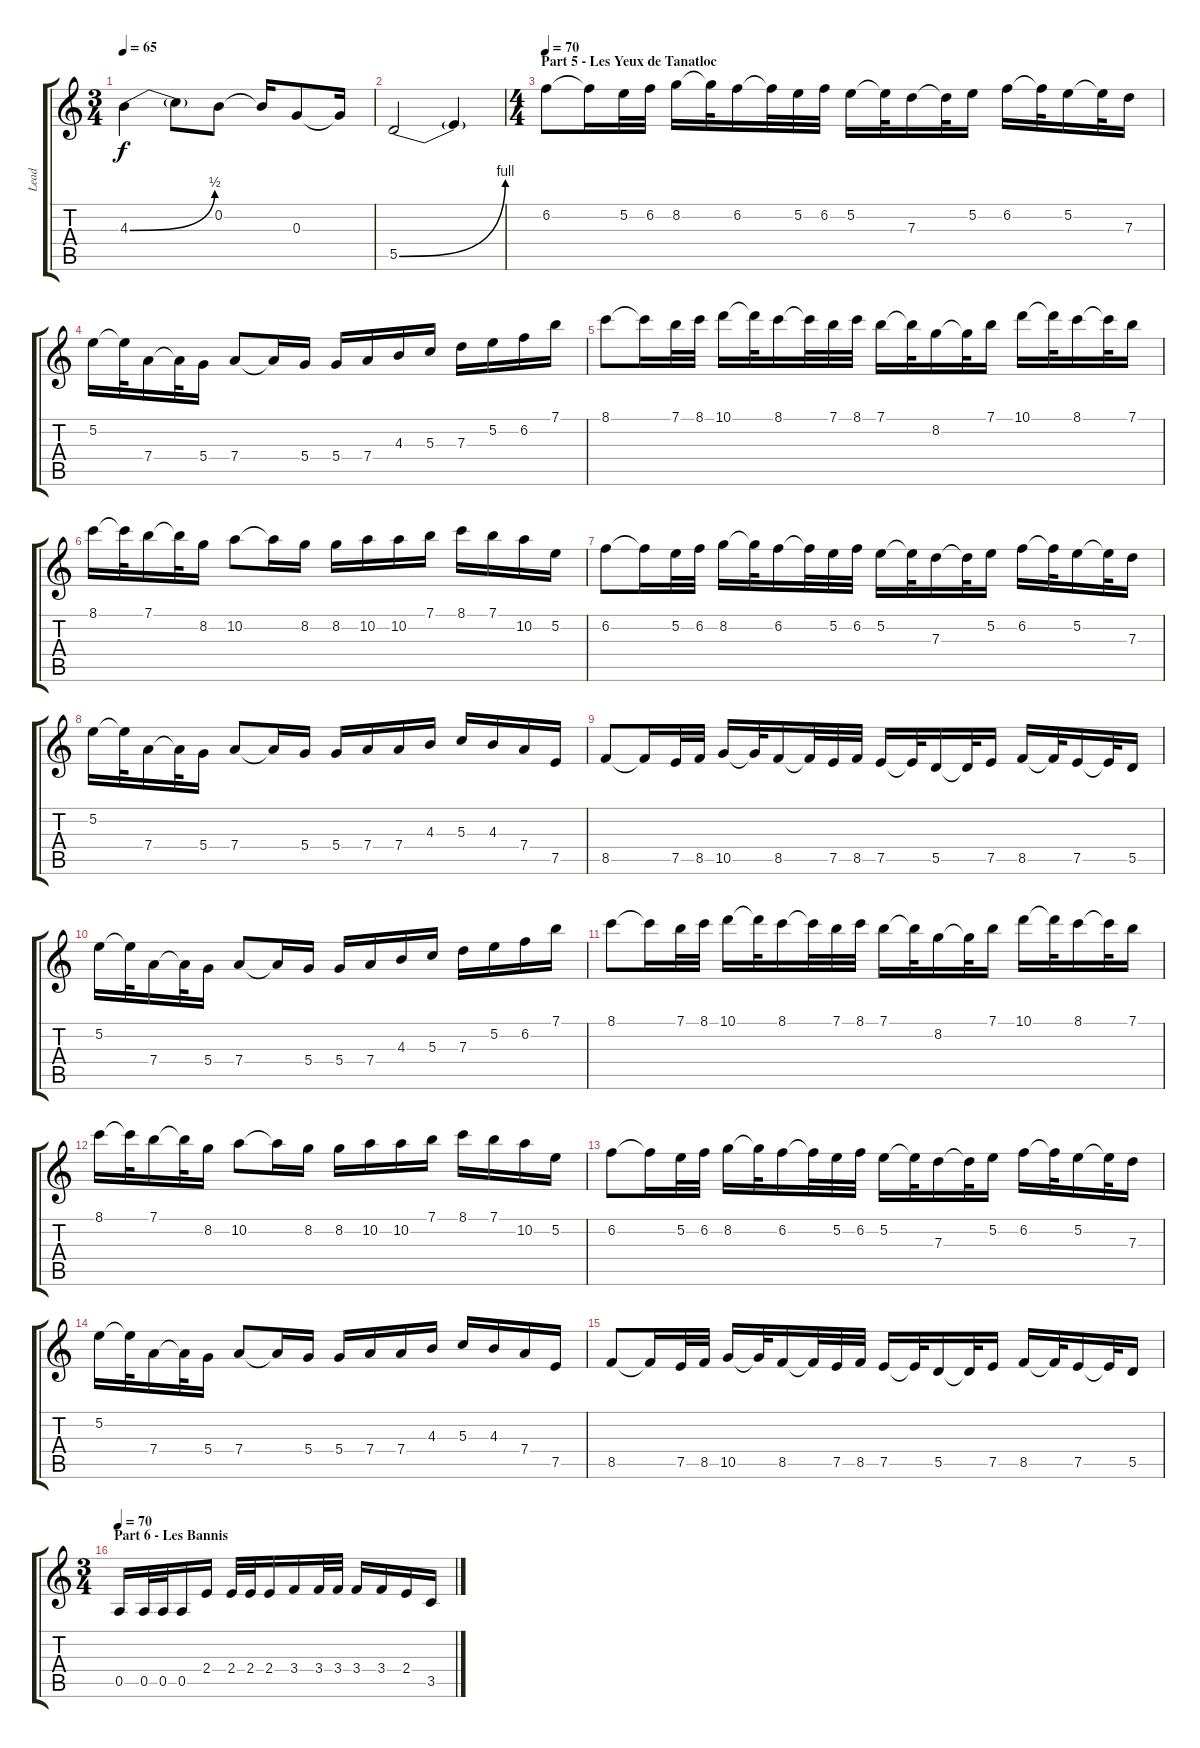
\track ("Lead" "Lead") {instrument distortionguitar}
\staff {score tabs}
\tuning (E4 B3 G3 D3 A2 E2) {hide}
\ts (3 4)
\tempo 65
\clef g2
\ks c
4.3{be (bend 0 0 60 2)}.4{dy f} 4.3{t}.8 0.2.8 0.2{t}.16 0.3.8 0.3{t}.16 |
5.5{be (bend 0 0 60 4)}.2 5.5{t}.4 |
\ts (4 4)
\section ("" "Part 5 - Les Yeux de Tanatloc")
\tempo 70
6.2.8{volume 9} 6.2{t}.16 5.2.32 6.2.32 8.2.16 8.2{t}.32 6.2.16 6.2{t}.32 5.2.32 6.2.32 5.2.16 5.2{t}.32 7.3.16 7.3{t}.32 5.2.16 6.2.16 6.2{t}.32 5.2.16 5.2{t}.32 7.3.16 |
5.2.16{volume 11} 5.2{t}.32 7.4.16 7.4{t}.32 5.4.16 7.4.8 7.4{t}.16 5.4.16 5.4.16 7.4.16 4.3.16 5.3.16 7.3.16 5.2.16 6.2.16 7.1.16 |
8.1.8 8.1{t}.16 7.1.32 8.1.32 10.1.16 10.1{t}.32 8.1.16 8.1{t}.32 7.1.32 8.1.32 7.1.16 7.1{t}.32 8.2.16 8.2{t}.32 7.1.16 10.1.16 10.1{t}.32 8.1.16 8.1{t}.32 7.1.16 |
8.1.16 8.1{t}.32 7.1.16 7.1{t}.32 8.2.16 10.2.8 10.2{t}.16 8.2.16 8.2.16 10.2.16 10.2.16 7.1.16 8.1.16 7.1.16 10.2.16 5.2.16 |
6.2.8 6.2{t}.16 5.2.32 6.2.32 8.2.16 8.2{t}.32 6.2.16 6.2{t}.32 5.2.32 6.2.32 5.2.16 5.2{t}.32 7.3.16 7.3{t}.32 5.2.16 6.2.16 6.2{t}.32 5.2.16 5.2{t}.32 7.3.16 |
5.2.16 5.2{t}.32 7.4.16 7.4{t}.32 5.4.16 7.4.8 7.4{t}.16 5.4.16 5.4.16 7.4.16 7.4.16 4.3.16 5.3.16 4.3.16 7.4.16 7.5.16 |
8.5.8 8.5{t}.16 7.5.32 8.5.32 10.5.16 10.5{t}.32 8.5.16 8.5{t}.32 7.5.32 8.5.32 7.5.16 7.5{t}.32 5.5.16 5.5{t}.32 7.5.16 8.5.16 8.5{t}.32 7.5.16 7.5{t}.32 5.5.16 |
5.2.16 5.2{t}.32 7.4.16 7.4{t}.32 5.4.16 7.4.8 7.4{t}.16 5.4.16 5.4.16 7.4.16 4.3.16 5.3.16 7.3.16 5.2.16 6.2.16 7.1.16 |
8.1.8 8.1{t}.16 7.1.32 8.1.32 10.1.16 10.1{t}.32 8.1.16 8.1{t}.32 7.1.32 8.1.32 7.1.16 7.1{t}.32 8.2.16 8.2{t}.32 7.1.16 10.1.16 10.1{t}.32 8.1.16 8.1{t}.32 7.1.16 |
8.1.16 8.1{t}.32 7.1.16 7.1{t}.32 8.2.16 10.2.8 10.2{t}.16 8.2.16 8.2.16 10.2.16 10.2.16 7.1.16 8.1.16 7.1.16 10.2.16 5.2.16 |
6.2.8 6.2{t}.16 5.2.32 6.2.32 8.2.16 8.2{t}.32 6.2.16 6.2{t}.32 5.2.32 6.2.32 5.2.16 5.2{t}.32 7.3.16 7.3{t}.32 5.2.16 6.2.16 6.2{t}.32 5.2.16 5.2{t}.32 7.3.16 |
5.2.16 5.2{t}.32 7.4.16 7.4{t}.32 5.4.16 7.4.8 7.4{t}.16 5.4.16 5.4.16 7.4.16 7.4.16 4.3.16 5.3.16 4.3.16 7.4.16 7.5.16 |
8.5.8 8.5{t}.16 7.5.32 8.5.32 10.5.16 10.5{t}.32 8.5.16 8.5{t}.32 7.5.32 8.5.32 7.5.16 7.5{t}.32 5.5.16 5.5{t}.32 7.5.16 8.5.16 8.5{t}.32 7.5.16 7.5{t}.32 5.5.16 |
\ts (3 4)
\section ("" "Part 6 - Les Bannis")
\tempo 70
0.5.16{volume 14} 0.5.32 0.5.32 0.5.16 2.4.16 2.4.32 2.4.32 2.4.16 3.4.16 3.4.32 3.4.32 3.4.16 3.4.16 2.4.16 3.5.16
